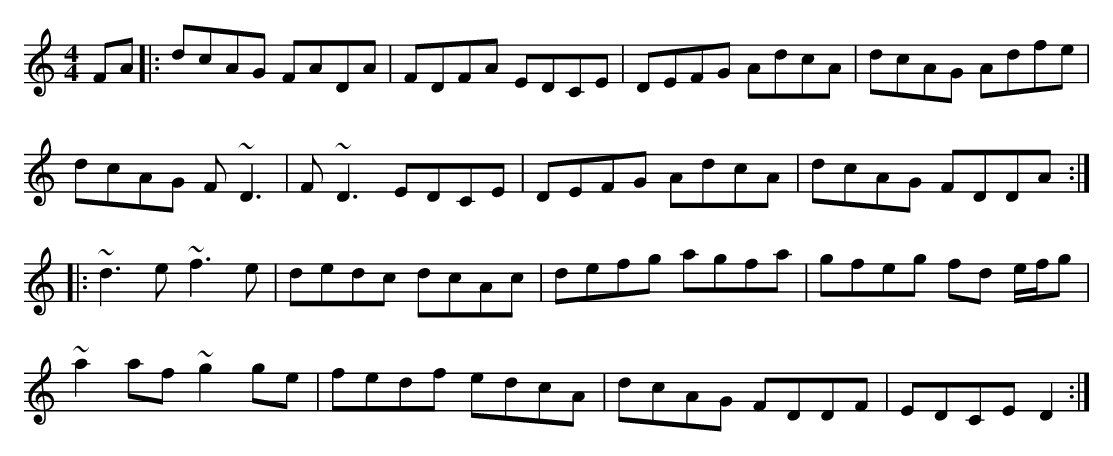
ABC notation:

X:1
M:4/4
K:Ddor
FA|:dcAG FADA|FDFA EDCE|DEFG AdcA|dcAG Adfe|
dcAG F~D3|F~D3 EDCE|DEFG AdcA|dcAG FDDA:|
|:~d3e ~f3e|dedc dcAc|defg agfa|gfeg fd e/f/g|
~a2af ~g2ge|fedf edcA|dcAG FDDF|EDCE D2:|
